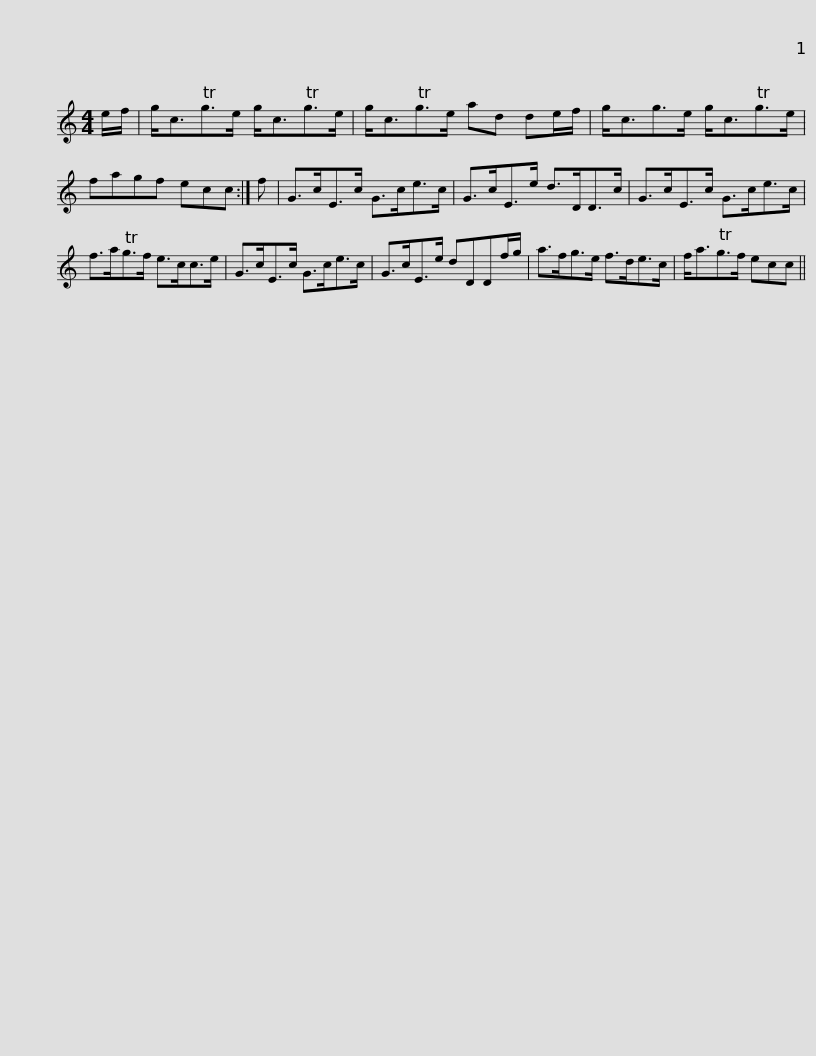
X:1
L:1/8
M:4/4
I:linebreak $
K:C
V:1 treble
V:1
 e/f/ | g<cTg>e g<cTg>e | g<cTg>e ad de/f/ | g<cg>e g<cTg>e | fagf ecc :| %5
 f |$ G>cE>c G>ce>c | G>cE>e d>DD>c | G>cE>c G>ce>c | f>aTg>f e>cc>e |$ %10
 G>cE>c G>ce>c | G>cE>e dDDf/g/ | a>fg>e f>de>c | f<aTg>f ecc || %14
